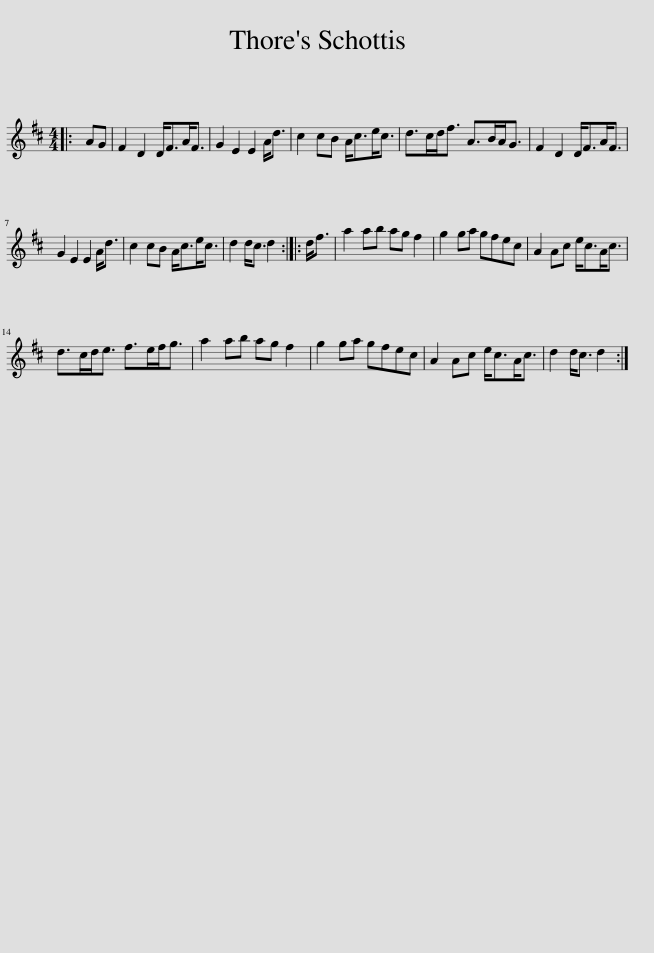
X:1
L:1/8
M:4/4
I:linebreak $
K:D
V:1 treble
V:1
|: AG | F2 D2 D<FA<F | G2 E2 E2 A<d | c2 cB A<ce<c | d>cd<f A>BA<G | %5
 F2 D2 D<FA<F |$ G2 E2 E2 A<d | c2 cB A<ce<c | d2 d<c d2 :: d<f | %10
 a2 ab ag f2 | g2 ga gfec | A2 Ac e<cA<c |$ d>cd<e f>ef<g | a2 ab ag f2 | %15
 g2 ga gfec | A2 Ac e<cA<c | d2 d<c d2 :| %18
